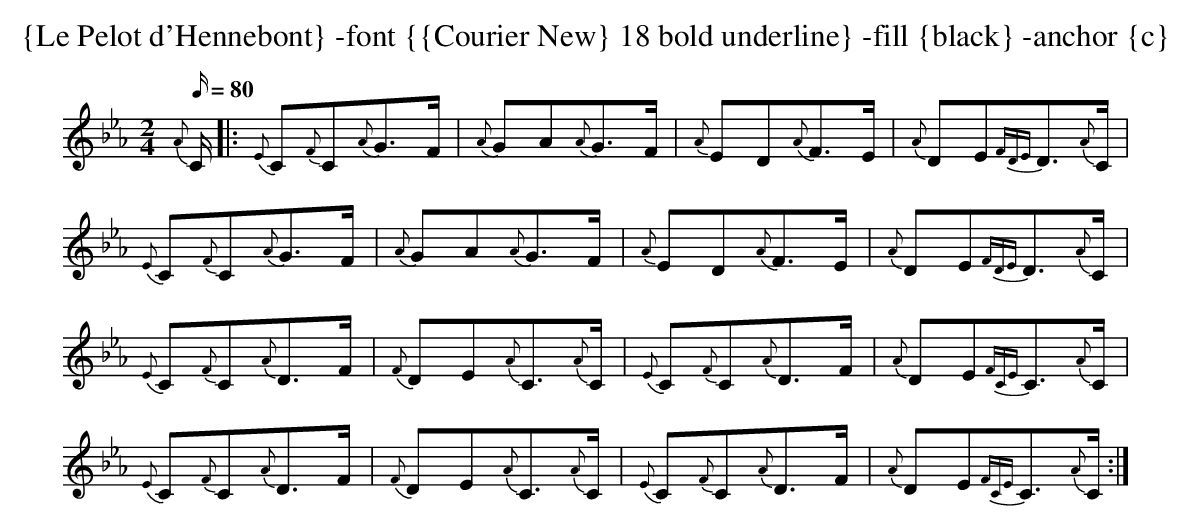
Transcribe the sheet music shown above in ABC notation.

X:1
T:{Le Pelot d'Hennebont} -font {{Courier New} 18 bold underline} -fill {black} -anchor {c}
M:2/4
Q:80
K:Eb
{A}C1|:{E}C2{F}C2{A}G3F1|{A}G2A2{A}G3F1|{A}E2D2{A}F3E1|{A}D2E2{FDE}D3{A}C1|!
{E}C2{F}C2{A}G3F1|{A}G2A2{A}G3F1|{A}E2D2{A}F3E1|{A}D2E2{FDE}D3{A}C1|!
{E}C2{F}C2{A}D3F1|{F}D2E2{A}C3{A}C1|{E}C2{F}C2{A}D3F1|{A}D2E2{FCE}C3{A}C1|!
{E}C2{F}C2{A}D3F1|{F}D2E2{A}C3{A}C1|{E}C2{F}C2{A}D3F1|{A}D2E2{FCE}C3{A}C1:|
